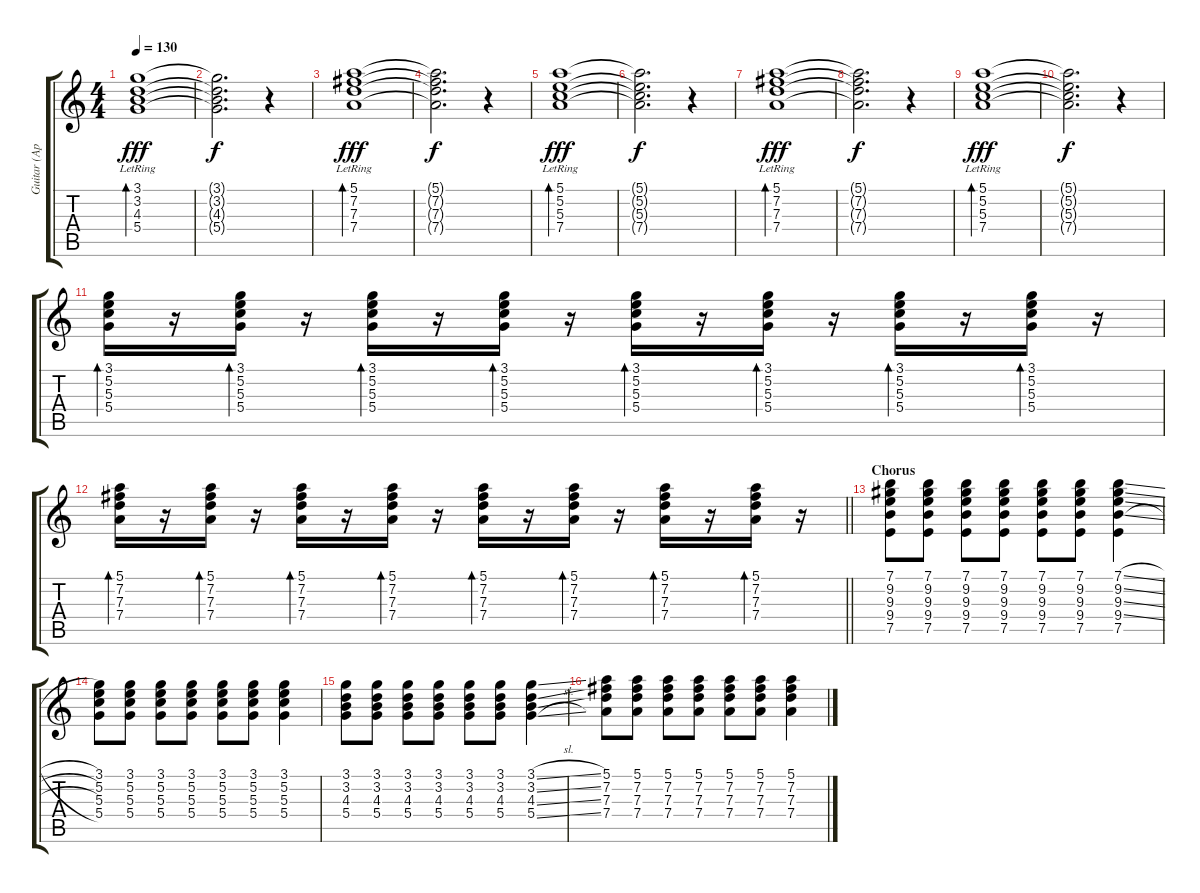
\track ("Guitar (Apoy)" "Guitar (Ap") {instrument overdrivenguitar}
\staff {score tabs}
\tuning (E4 B3 G3 D3 A2 E2) {hide}
\ts (4 4)
\tempo 130
\clef g2
\ks c
(3.1 3.2{lr} 4.3 5.4).1{bd 480 dy fff} |
(3.1{t} 3.2{t} 4.3{t} 5.4{t}).2{d dy f} r.4 |
(5.1 7.2{lr} 7.3 7.4).1{bd 480 dy fff} |
(5.1{t} 7.2{t} 7.3{t} 7.4{t}).2{d dy f} r.4 |
(5.1 5.2{lr} 5.3 7.4).1{bd 480 dy fff} |
(5.1{t} 5.2{t} 5.3{t} 7.4{t}).2{d dy f} r.4 |
(5.1 7.2{lr} 7.3 7.4).1{bd 480 dy fff} |
(5.1{t} 7.2{t} 7.3{t} 7.4{t}).2{d dy f} r.4 |
(5.1 5.2 5.3 7.4{lr}).1{bd 480 dy fff} |
(5.1{t} 5.2{t} 5.3{t} 7.4{t}).2{d dy f} r.4 |
(3.1 5.2 5.3 5.4).16{bd 30 volume 11 balance 12 instrument overdrivenguitar} r.16 (3.1 5.2 5.3 5.4).16{bd 30} r.16 (3.1 5.2 5.3 5.4).16{bd 30} r.16 (3.1 5.2 5.3 5.4).16{bd 30} r.16 (3.1 5.2 5.3 5.4).16{bd 30} r.16 (3.1 5.2 5.3 5.4).16{bd 30} r.16 (3.1 5.2 5.3 5.4).16{bd 30} r.16 (3.1 5.2 5.3 5.4).16{bd 30} r.16 |
\barLineRight lightlight
(5.1 7.2 7.3 7.4).16{bd 30} r.16 (5.1 7.2 7.3 7.4).16{bd 30} r.16 (5.1 7.2 7.3 7.4).16{bd 30} r.16 (5.1 7.2 7.3 7.4).16{bd 30} r.16 (5.1 7.2 7.3 7.4).16{bd 30} r.16 (5.1 7.2 7.3 7.4).16{bd 30} r.16 (5.1 7.2 7.3 7.4).16{bd 30} r.16 (5.1 7.2 7.3 7.4).16{bd 30} r.16 |
\section ("" "Chorus")
(7.1 9.2 9.3 9.4 7.5).8 (7.1 9.2 9.3 9.4 7.5).8 (7.1 9.2 9.3 9.4 7.5).8 (7.1 9.2 9.3 9.4 7.5).8 (7.1 9.2 9.3 9.4 7.5).8 (7.1 9.2 9.3 9.4 7.5).8 (7.1{sl} 9.2{sl} 9.3{sl} 9.4{sl} 7.5).4 |
(3.1 5.2 5.3 5.4).8 (3.1 5.2 5.3 5.4).8 (3.1 5.2 5.3 5.4).8 (3.1 5.2 5.3 5.4).8 (3.1 5.2 5.3 5.4).8 (3.1 5.2 5.3 5.4).8 (3.1 5.2 5.3 5.4).4 |
(3.1 3.2 4.3 5.4).8 (3.1 3.2 4.3 5.4).8 (3.1 3.2 4.3 5.4).8 (3.1 3.2 4.3 5.4).8 (3.1 3.2 4.3 5.4).8 (3.1 3.2 4.3 5.4).8 (3.1{sl} 3.2{sl} 4.3{sl} 5.4{sl}).4 |
(5.1 7.2 7.3 7.4).8 (5.1 7.2 7.3 7.4).8 (5.1 7.2 7.3 7.4).8 (5.1 7.2 7.3 7.4).8 (5.1 7.2 7.3 7.4).8 (5.1 7.2 7.3 7.4).8 (5.1{sl} 7.2{sl} 7.3{sl} 7.4{sl}).4
